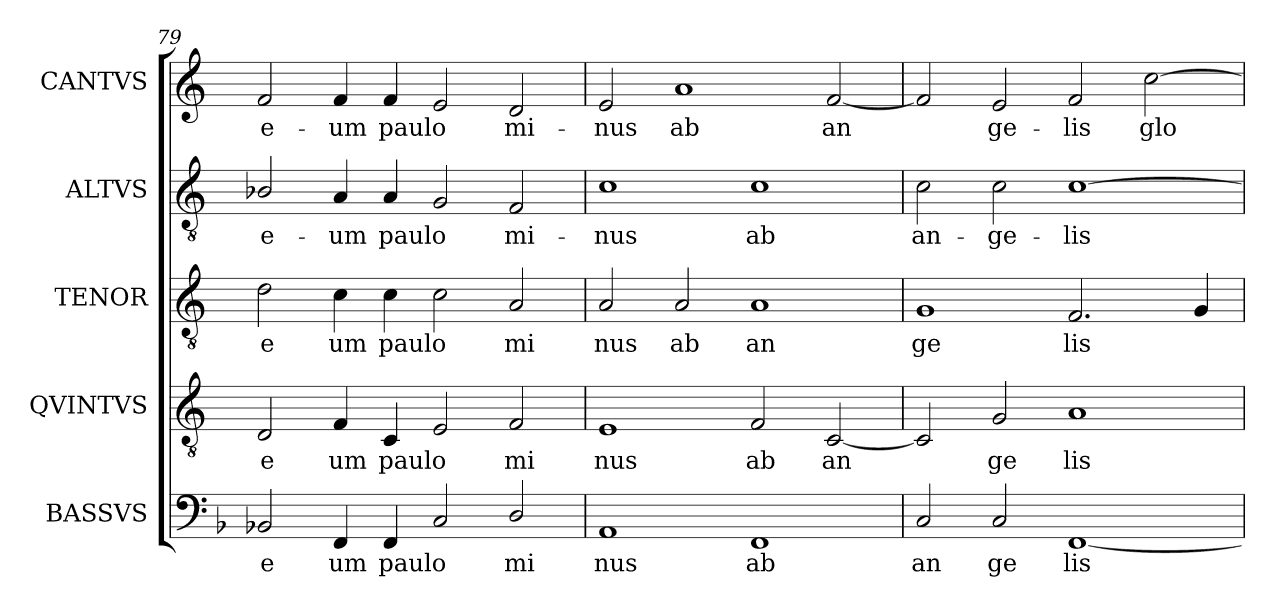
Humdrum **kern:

**kern	**text	**kern	**text	**kern	**text	**kern	**text	**kern	**text
*part5	*part5	*part4	*part4	*part3	*part3	*part2	*part2	*part1	*part1
*staff5	*staff5	*staff4	*staff4	*staff3	*staff3	*staff2	*staff2	*staff1	*staff1
*I"BASSVS	*	*I"QVINTVS	*	*I"TENOR	*	*I"ALTVS	*	*I"CANTVS	*
*clefF4	*	*clefGv2	*	*clefGv2	*	*clefGv2	*	*clefG2	*
*	*	*ITrd-3c-5	*	*ITrd-3c-5	*	*ITrd-3c-5	*	*ITrd-3c-5	*
*k[b-]	*	*k[b-]	*	*k[b-]	*	*k[b-]	*	*k[b-]	*
*F:	*	*F:	*	*F:	*	*F:	*	*F:	*
=79	=79	=79	=79	=79	=79	=79	=79	=79	=79
!	!LO:LY:b:cj	!	!LO:LY:b:cj	!	!LO:LY:b:cj	!	!LO:LY:b:cj	!	!LO:LY:b:cj
2BB-X/	e	2G/	e	2g\	e	2e-X/	e-	2b-/	e-
!	!LO:LY:b:cj	!	!LO:LY:b:cj	!	!LO:LY:b:cj	!	!LO:LY:b:cj	!	!LO:LY:b:cj
4FF/	um	4B-/	um	4f\	um	4d/	-um	4b-/	-um
!	!LO:LY:b:cj	!	!LO:LY:b:cj	!	!LO:LY:b:cj	!	!LO:LY:b:cj	!	!LO:LY:b:cj
4FF/	paulo	4F/	paulo	4f\	paulo	4d/	paulo-	4b-/	paulo-
!	!LO:LY:b:cj	!	!LO:LY:b:cj	!	!LO:LY:b:cj	!	!LO:LY:b:cj	!	!LO:LY:b:cj
2C/	.	2A/	.	2f\	.	2c/	--	2a/	--
!	!LO:LY:b:cj	!	!LO:LY:b:cj	!	!LO:LY:b:cj	!	!LO:LY:b:cj	!	!LO:LY:b:cj
2D/	mi	2B-/	mi	2d/	mi	2B-/	-mi-	2g/	-mi-
=80	=80	=80	=80	=80	=80	=80	=80	=80	=80
!	!LO:LY:b:cj	!	!LO:LY:b:cj	!	!LO:LY:b:cj	!	!LO:LY:b:cj	!	!LO:LY:b:cj
1AA	nus	1A	nus	2d/	nus	1f	-nus	2a/	-nus
!	!	!	!	!	!LO:LY:b:cj	!	!	!	!LO:LY:b:cj
.	.	.	.	2d/	ab	.	.	1dd	ab
!	!LO:LY:b:cj	!	!LO:LY:b:cj	!	!LO:LY:b:cj	!	!LO:LY:b:cj	!	!
1FF	ab	2B-/	ab	1d	an	1f	ab	.	.
!	!	!	!LO:LY:b:cj	!	!	!	!	!	!LO:LY:b:cj
.	.	[<2F/	an	.	.	.	.	[<2b-/	an-
=81	=81	=81	=81	=81	=81	=81	=81	=81	=81
!	!LO:LY:b:cj	!	!LO:LY:b:cj	!	!LO:LY:b:cj	!	!LO:LY:b:cj	!	!LO:LY:b:cj
2C/	an	2F/]	.	1c	ge	2f\	an-	2b-/]	--
!	!LO:LY:b:cj	!	!LO:LY:b:cj	!	!	!	!LO:LY:b:cj	!	!LO:LY:b:cj
2C/	ge	2c/	ge	.	.	2f\	-ge-	2a/	-ge-
!	!LO:LY:b:cj	!	!LO:LY:b:cj	!	!LO:LY:b:cj	!	!LO:LY:b:cj	!	!LO:LY:b:cj
[<1FF	lis	1d	lis	2.B-/	lis	[>1f	-lis	2b-/	-lis
!	!	!	!	!	!	!	!	!	!LO:LY:b:cj
.	.	.	.	.	.	.	.	[>2ff\	glo-
!	!	!	!	!	!LO:LY:b:cj	!	!	!	!
.	.	.	.	4c/	.	.	.	.	.
=	=	=	=	=	=	=	=	=	=
*-	*-	*-	*-	*-	*-	*-	*-	*-	*-
